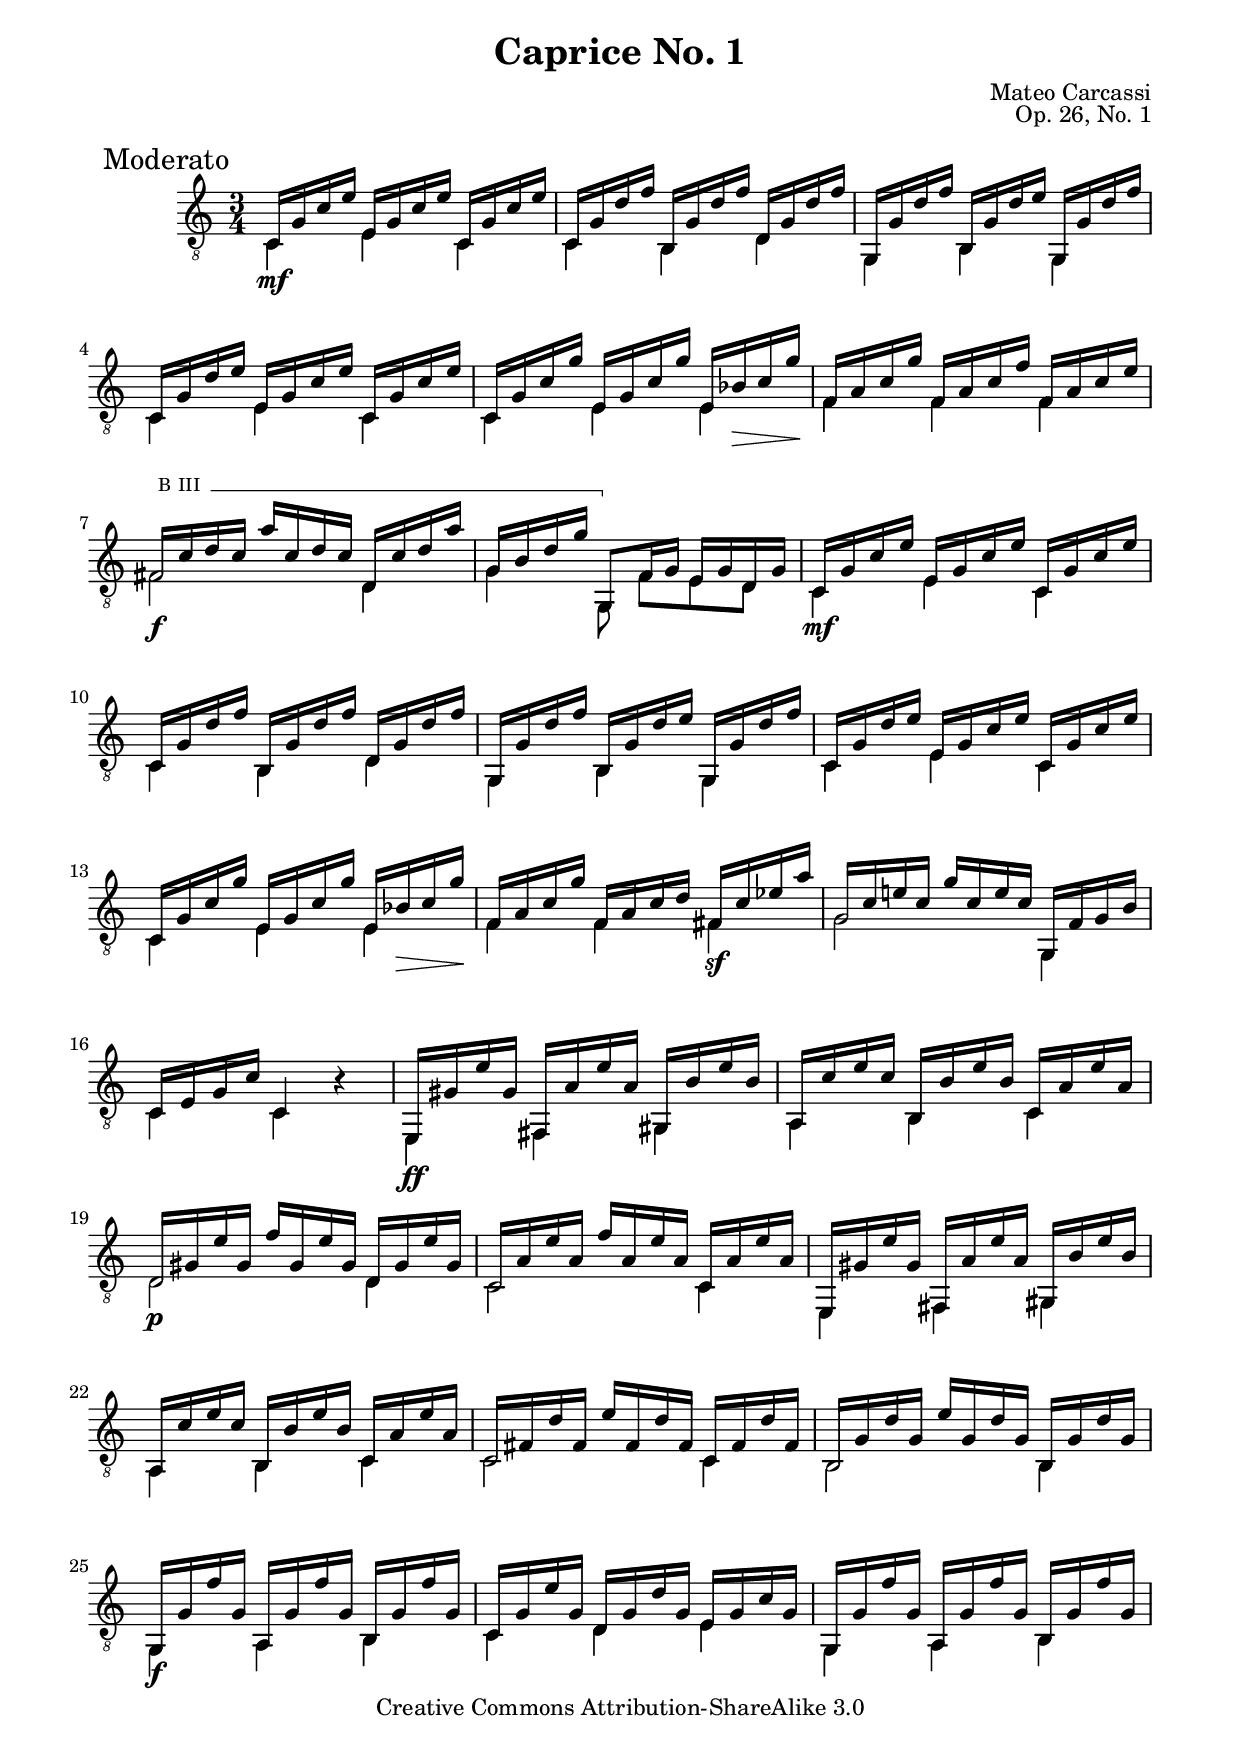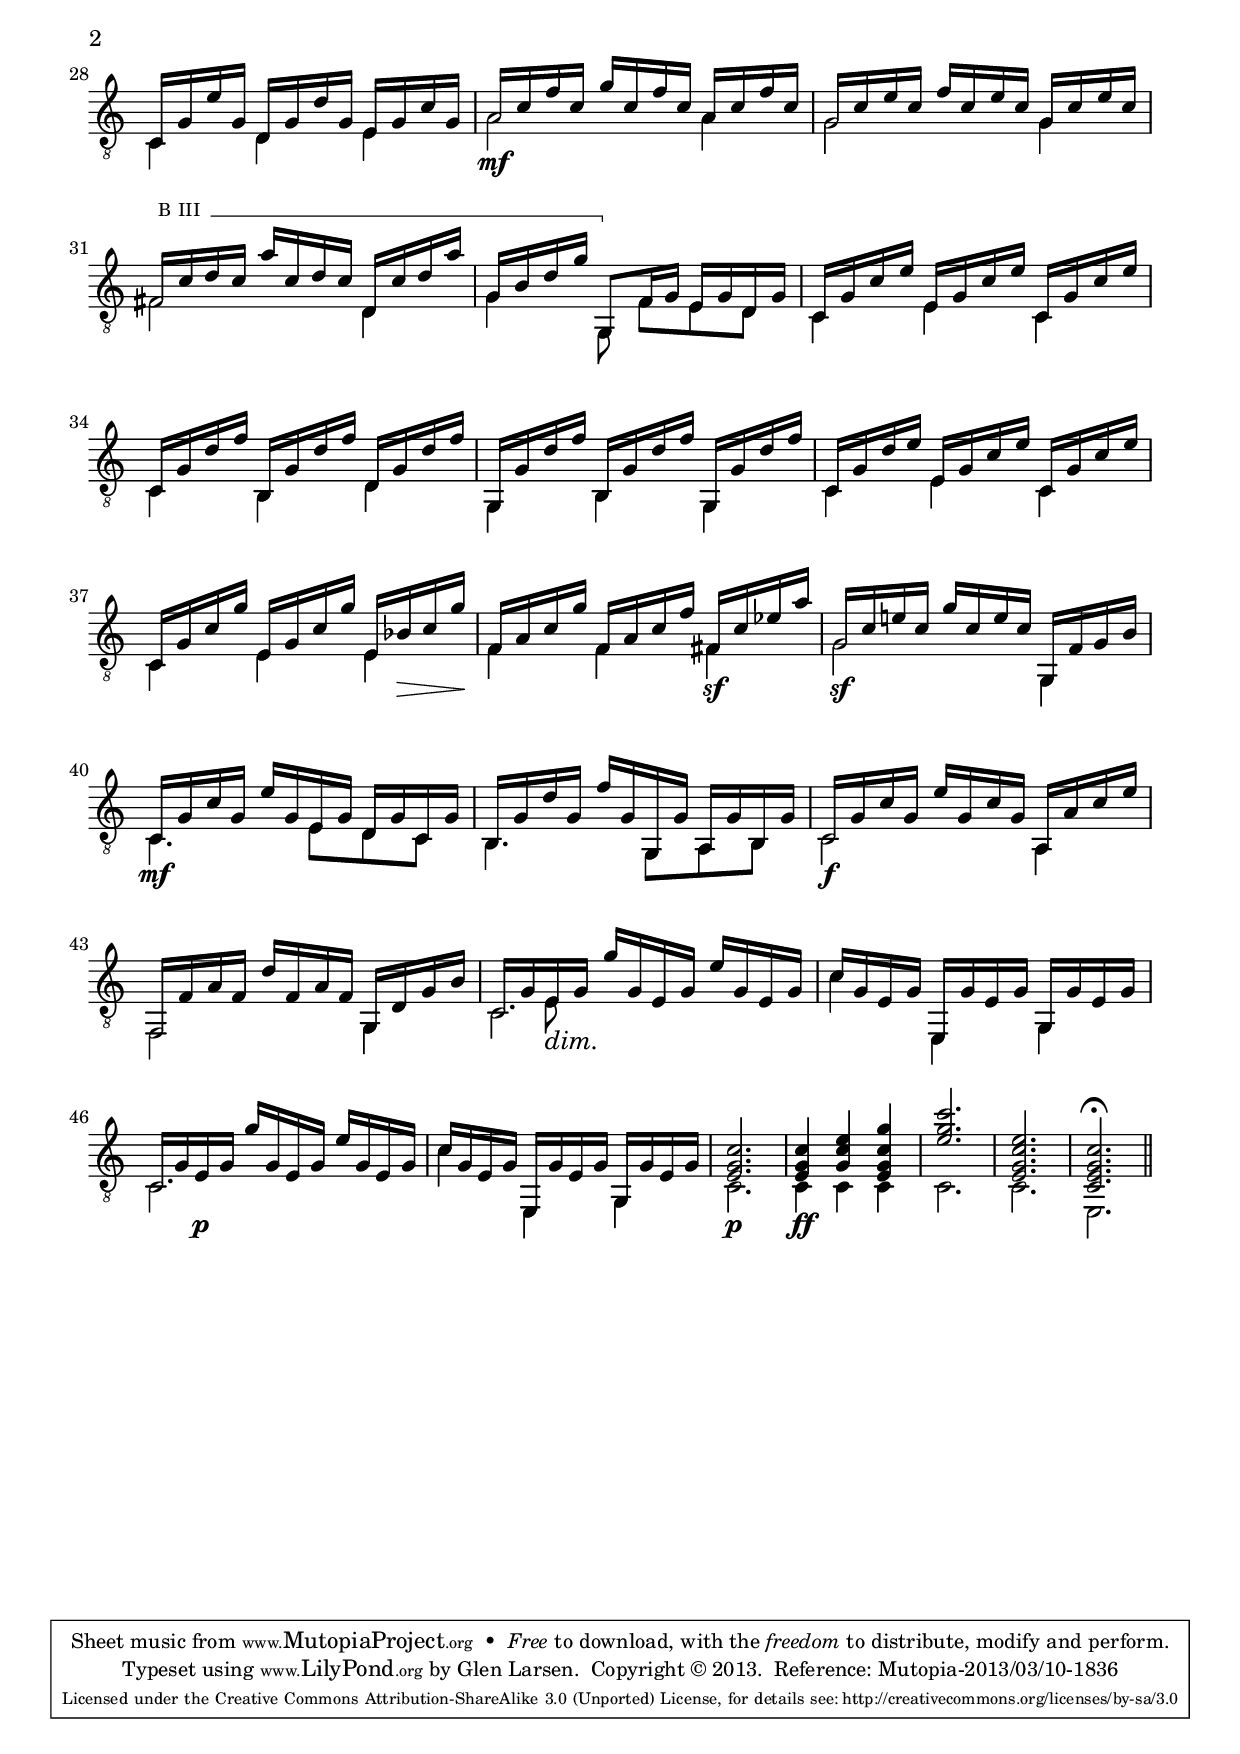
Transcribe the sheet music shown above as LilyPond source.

\version "2.16.1"

\header {
  title = "Caprice No. 1"
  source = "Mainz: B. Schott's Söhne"
  % Statens musikbibliotek - The Music Library of Sweden
  % Boije 91
  composer = "Mateo Carcassi"
  opus = "Op. 26, No. 1"
  year = "ca. 1827"
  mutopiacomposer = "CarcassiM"
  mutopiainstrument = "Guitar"
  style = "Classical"
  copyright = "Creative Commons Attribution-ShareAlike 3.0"
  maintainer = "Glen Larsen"
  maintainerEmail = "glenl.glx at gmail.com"
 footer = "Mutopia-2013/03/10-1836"
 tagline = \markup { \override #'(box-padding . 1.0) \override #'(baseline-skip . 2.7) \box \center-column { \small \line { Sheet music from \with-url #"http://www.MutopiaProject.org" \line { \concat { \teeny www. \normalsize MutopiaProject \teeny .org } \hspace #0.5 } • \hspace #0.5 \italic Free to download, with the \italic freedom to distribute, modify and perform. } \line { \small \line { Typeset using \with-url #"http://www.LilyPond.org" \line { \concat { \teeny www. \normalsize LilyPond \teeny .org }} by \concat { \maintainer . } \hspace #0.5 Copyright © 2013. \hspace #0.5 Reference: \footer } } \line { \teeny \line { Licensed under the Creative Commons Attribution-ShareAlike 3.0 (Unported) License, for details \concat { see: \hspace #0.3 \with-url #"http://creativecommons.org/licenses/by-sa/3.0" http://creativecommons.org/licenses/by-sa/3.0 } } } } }
}

\paper {
  line-width = 18.0\cm
  markup-system-spacing #'padding = #2
}

commonVar = {
  \override Score.RehearsalMark #'break-align-symbols = #'(time-signature)
  \override Score.KeySignature #'break-align-anchor-alignment = #LEFT
  \mergeDifferentlyHeadedOn
  \mergeDifferentlyDottedOn
}

\layout {
  \context {
    \Voice
    \override StringNumber #'stencil = ##f
  }
}


dynamicMarkup = {
  \mark "Moderato"
  s2.\mf s2.*3 s2 s16 s\> s s\!
  s2.
  s2.\f s2.
  s2.\mf s2.*3 s2 s16 s\> s s\!
  s2 s4\sf
  s2.*2
  s2.\ff
  s2. s2.\p
  s2.*5 s2.\f
  s2.*3 s2.\mf
  s2. s2.
  s2.* 5 s2 s16 s\> s s\!
  s2 s4\sf
  s2\sf s4
  s4.\mf s4.
  s2. s2.\f
  \dimTextDim
  s2. s8 s8\> s8\! s4.
  \dimHairpin
  s2. s8 s8\p s2
  s2. s2.\p
  s2.\ff
}

%% Syntax: \bbarre #"text" { notes } - text = any number of box
bbarre =
#(define-music-function (barre location str music) (string? ly:music?)
   (let ((elts (extract-named-music music '(NoteEvent EventChord))))
     (if (pair? elts)
         (let ((first-element (first elts))
               (last-element (last elts)))
           (set! (ly:music-property first-element 'articulations)
                 (cons (make-music 'TextSpanEvent 'span-direction -1)
                       (ly:music-property first-element 'articulations)))
           (set! (ly:music-property last-element 'articulations)
                 (cons (make-music 'TextSpanEvent 'span-direction 1)
                       (ly:music-property last-element 'articulations))))))
   #{
       \once \override TextSpanner #'font-size = #-2
       \once \override TextSpanner #'font-shape = #'upright
       \once \override TextSpanner #'staff-padding = #3
       \once \override TextSpanner #'style = #'line
       \once \override TextSpanner #'to-barline = ##f
       \once \override TextSpanner #'bound-details =
            #`((left
                (text . ,#{ \markup { \draw-line #'( 0 . -.5) } #})
                (Y . 0)
                (padding . 0.25)
                (attach-dir . -2))
               (right
                (text . ,#{ \markup { \draw-line #'( 0 . -.5) } #})
                (Y . 0)
                (padding . 0.25)
                (attach-dir . 2)))
       %% uncomment this line for make full barred
       \once  \override TextSpanner #'bound-details #'left #'text =  \markup { "B" #str " "}
       $music
   #})



%% Upper Voice Parts
%% -----------------
upperVoiceA = \relative c {
  \voiceOne
  c16 g' c e e, g c e c, g' c e |
  c,16 g' d' f b,, g' d' f d, g d' f |
  g,,16 g' d' f b,, g' d' e g,, g' d' f |
  c,16 g' d' e e, g c e c, g' c e |
  c,16 g' c g' e, g c g' e, bes' c g' |
}

upperVoiceB = \relative c {
  f16 a c g' f, a c f f, a c e |
  \set minimumFret=3
  \bbarre #"III" { fis,16 c' d c a' c, d c d, c' d a' |
  g,16 b d g g,,8 } f'16 g e g d g |
  \set minimumFret=0
}

upperVoiceC = \relative c {
  f16 a c g' f, a c d fis, c'\3 ees a |
  g,16 c e! c g' c, e c g, f' g b |
  c,16 e g c c,4 b'\rest |
  e,,16 gis' e' gis, fis, a' e' a, gis, b' e b |
  a,16 c' e c b, b' e b c, a' e' a, |
  d,16 gis e' gis, f' gis, e' gis, d gis e' gis, |
  c,16 a' e' a, f' a, e' a, c, a' e' a, |
  e,16 gis' e' gis, fis, a' e' a, gis, b' e b |
  a,16 c' e c b, b' e b c, a' e' a, |
  c,16 fis d' fis, e' fis, d' fis, c fis d' fis, |
  b,16 g' d' g, e' g, d' g, b, g' d' g, |
  \repeat unfold 2 {
    g,16 g' f' g, a, g' f' g, b, g' f' g, |
    c,16 g' e' g, d g d' g, e g c g |
  }
  a16 c f c g' c, f c a c f c |
  g16 c e c f c e c g c e c |

  \barNumberCheck #31
  \set minimumFret=3
  \bbarre #"III" { fis,16 c' d c a' c, d c d, c' d a' |
  g,16 b d g g,,8 } f'16 g e g d g |
  \set minimumFret=0
  c,16 g' c e e, g c e c, g' c e |
  c,16 g' d' f b,, g' d' f d, g d' f |
  g,,16 g' d' f b,, g' d' f g,, g' d' f |
  c,16 g' d' e e, g c e c, g' c e |
  c,16 g' c g' e, g c g' e, bes' c g' |

  f,16 a c g' f, a c f fis, c'\3 ees a |
  g,16 c e! c g' c, e c g, f' g b |
  c,16 g' c g e' g, e g d g c, g' |
  b,16 g' d' g, f' g, g, g' a, g' b, g' |
  c,16 g' c g e' g, c g a, a' c e |
  f,,16 f' a f d' f, a f g, d' g b |
  \repeat unfold 2 {
    c,16 g' e g g' g, e g e' g, e g |
    c16 g e g e, g' e g g, g' e g |
  }
  <e g c>2. |
  <e g c>4 <g c e> <e g c g'> |
  <e' g c>2. |
  <e, g c e>2. |
  <c e g c>2.\fermata
  \bar "||"
}

%% Lower Voice Parts
%% -----------------
lowerVoiceA = \relative c {
  \voiceTwo
  c4 e c |
  c4 b d |
  g,4 b g |
  c4 e c |
  c4 e e |
}

lowerVoiceB = \relative c {
  f4 f f |
  \set minimumFret=3
  fis2 d4 |
  g4 g,8 f'[ e d] |
  \set minimumFret=0
}

lowerVoiceC = \relative c {
  f4 f fis |
  g2 g,4 |
  c4 c s |
  e,4 fis gis |
  a4 b c |
  d2 d4 |
  c2 c4 |
  e,4 fis gis |
  a4 b c |
  c2 c4 |
  b2 b4 |
  \repeat unfold 2 {
    g4 a b |
    c4 d e |
  }
  a2 a4 |
  g2 g4 |
  \set minimumFret=3
  fis2 d4 |
  g4 g,8 f'[ e d] |
  \set minimumFret=0

  c4 e c |
  c4 b d |
  g,4 b g |
  c4 e c |
  c4 e e |

  f4 f fis |
  g2 g,4 |
  c4. e8 d c |
  b4. g8 a b |
  c2 a4 |
  f2 g4 |
  \barNumberCheck #44
  << {\stemDown s8 e'8 s2 } \\ {c2.} >>|
  c'4 e,, g |
  c2. |
  c'4 e,, g |
  c2. |
  c4 c c |
  c2._\6 |
  c2. |
  e,2. |
}

upperVoice = {
  \upperVoiceA
  \barNumberCheck #6
  \upperVoiceB
  \barNumberCheck #9
  \upperVoiceA
  \barNumberCheck #14
  \upperVoiceC
}
lowerVoice = {
  \lowerVoiceA
  \lowerVoiceB
  \lowerVoiceA
  \lowerVoiceC
}

\score {
  <<
    \new Staff = "Guitar" \with {
      midiInstrument = #"acoustic guitar (nylon)"
    } <<
      \commonVar
      \clef "treble_8"
      \key c \major
      \time 3/4
      \context Voice = "upperVoice" \upperVoice
      \context Voice = "lowerVoice" \lowerVoice
      \new Dynamics { \dynamicMarkup }
    >>
%{
    \new TabStaff = "guitar tab" \with {
      restrainOpenStrings = ##t
    }
    <<
      \clef moderntab
      \context TabVoice = "upperVoice" \upperVoice
      \context TabVoice = "lowerVoice" \lowerVoice
    >>
%}
  >>
  \layout {}
  \midi {
    \tempo 4 = 100
  }
}
